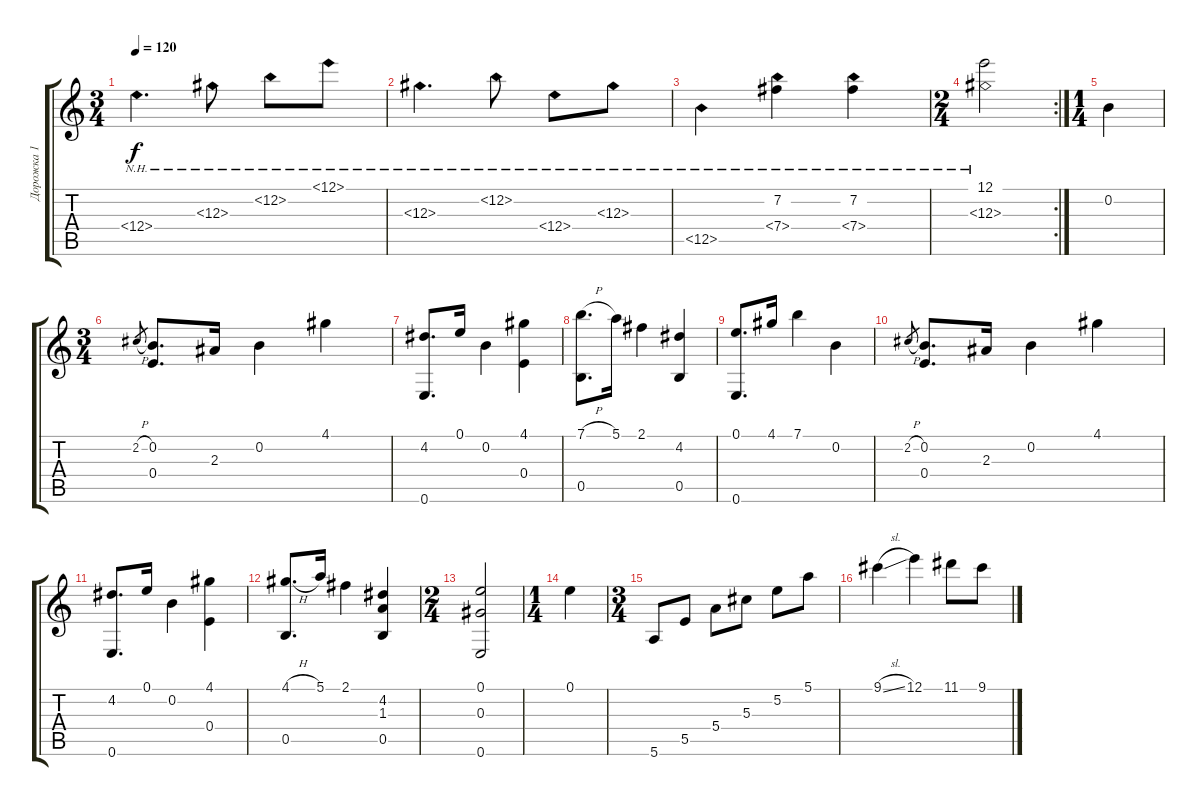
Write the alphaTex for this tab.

\track ("Дорожка 1" "Дорожка 1") {instrument acousticguitarnylon}
\staff {score tabs}
\tuning (E4 B3 Ab3 E3 B2 E2) {hide}
\ts (3 4)
\tempo 120
\clef g2
\ks c
12.4{nh}.4{d dy f} 12.3{nh}.8 12.2{nh}.8 12.1{nh}.8 |
12.3{nh}.4{d} 12.2{nh}.8 12.4{nh}.8 12.3{nh}.8 |
12.5{nh}.4 (7.2 7.4{nh}).4 (7.2 7.4{nh}).4 |
\rc 2
\ts (2 4)
(12.1 12.3{nh}).2 |
\ts (1 4)
0.2.4 |
\ts (3 4)
2.2{h}.8{gr} (0.2 0.4).8{d} 2.3.16 0.2.4 4.1.4 |
(4.2 0.6).8{d} 0.1.16 0.2.4 (4.1 0.4).4 |
(7.1{h} 0.5).8{d} 5.1.16 2.1.4 (4.2 0.5).4 |
(0.1 0.6).8{d} 4.1.16 7.1.4 0.2.4 |
2.2{h}.8{gr} (0.2 0.4).8{d} 2.3.16 0.2.4 4.1.4 |
(4.2 0.6).8{d} 0.1.16 0.2.4 (4.1 0.4).4 |
(4.1{h} 0.5).8{d} 5.1.16 2.1.4 (4.2 1.3 0.5).4 |
\ts (2 4)
(0.1 0.3 0.6).2 |
\ts (1 4)
0.1.4 |
\ts (3 4)
5.6.8 5.5.8 5.4.8 5.3.8 5.2.8 5.1.8 |
9.1{sl}.4 12.1.4 11.1.8 9.1.8
